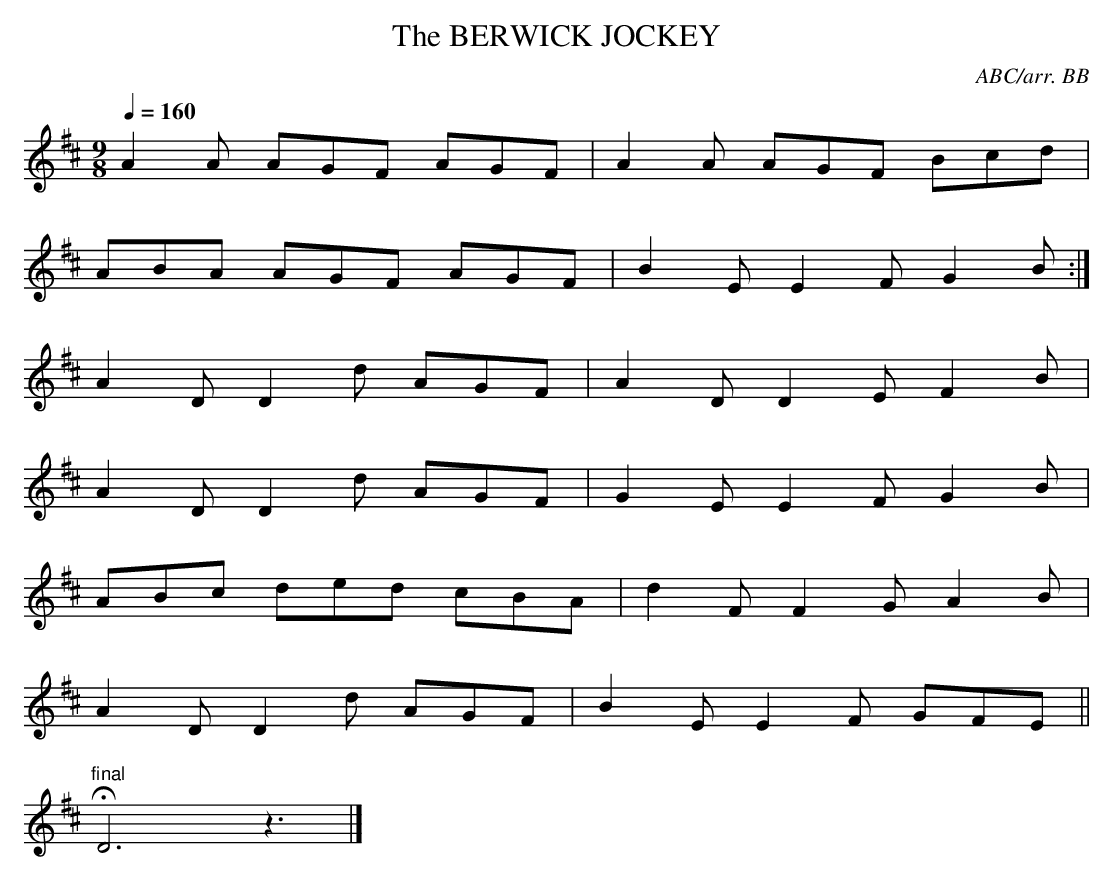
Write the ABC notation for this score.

X:1
T:BERWICK JOCKEY, The
C:ABC/arr. BB
Q:1/4=160
L:1/8
M:9/8
K:D
A2A AGF AGF|A2A AGF Bcd|
ABA AGF AGF|B2E E2F G2B:|
A2D D2d AGF|A2D D2E F2B|
A2D D2d AGF|G2E E2F G2B|
ABc ded cBA|d2F F2G A2B|
A2D D2d AGF|B2E E2F GFE||
"final"HD6z3|]
